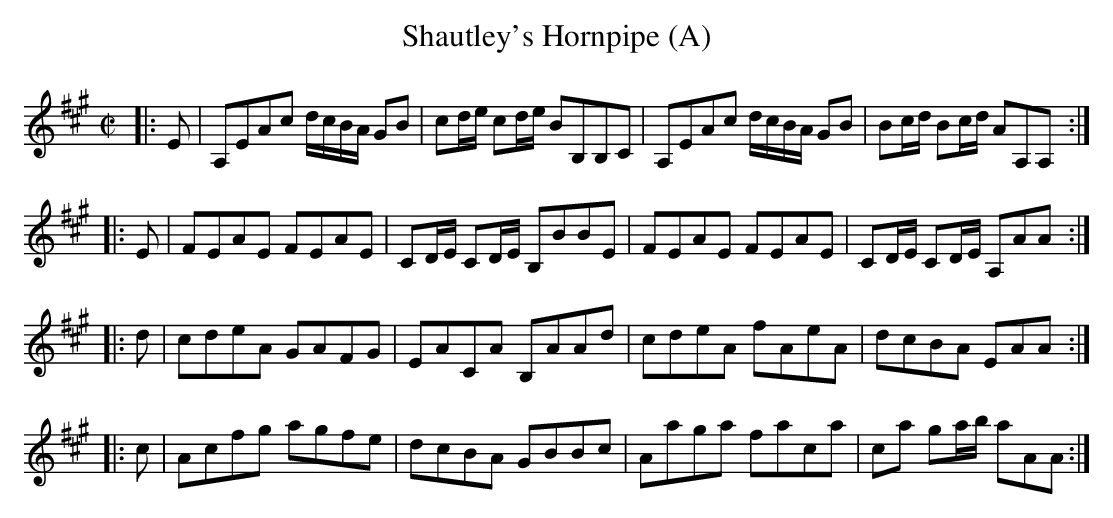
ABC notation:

X:1
T:Shautley's Hornpipe (A)
M:C|
L:1/8
K:A
|: E | A,EAc d/2c/2B/2A/2 GB | cd/2e/2 cd/2e/2 BB,B,C | A,EAc d/2c/2B/2A/2 GB | Bc/2d/2 Bc/2d/2 AA,A, :|
|: E | FEAE FEAE | CD/2E/2 CD/2E/2 B,BBE | FEAE FEAE | CD/2E/2 CD/2E/2 A,AA :|
|: d | cdeA GAFG | EACA B,AAd | cdeA fAeA | dcBA EAA :|
|: c | Acfg agfe | dcBA GBBc | Aaga faca | ca ga/2b/2 aAA :|
